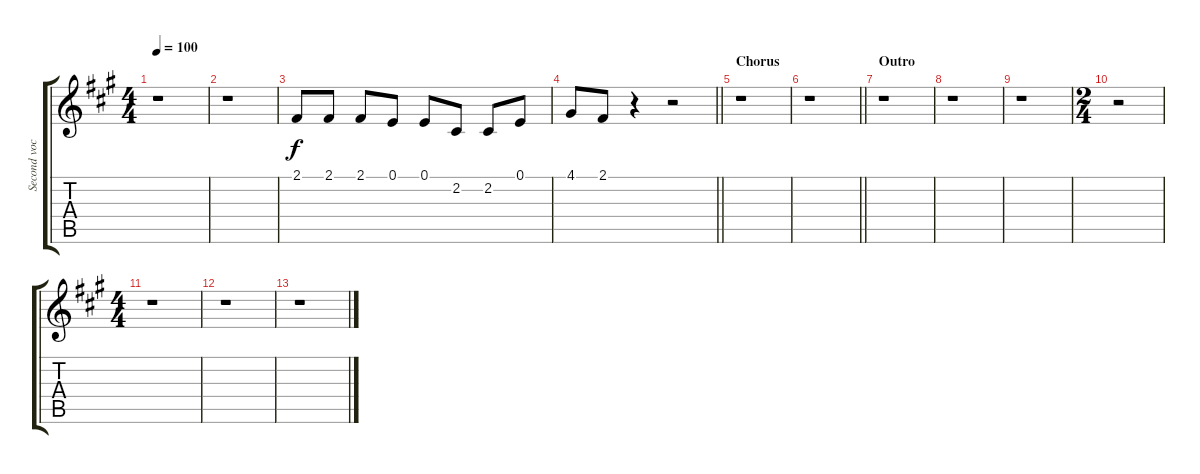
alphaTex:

\track ("Second vocal track" "Second voc") {instrument altosax}
\staff {score tabs}
\tuning (E4 B3 G3 D3 A2 E2) {hide}
\ts (4 4)
\tempo 100
\clef g2
\ks a
r.1{dy f} |
r.1 |
2.1.8 2.1.8 2.1.8 0.1.8 0.1.8 2.2.8 2.2.8 0.1.8 |
\barLineRight lightlight
4.1.8 2.1.8 r.4 r.2 |
\section ("" "Chorus")
r.1 |
\barLineRight lightlight
r.1 |
\section ("" "Outro")
r.1 |
r.1 |
r.1 |
\ts (2 4)
r.2 |
\ts (4 4)
r.1 |
r.1 |
r.1
